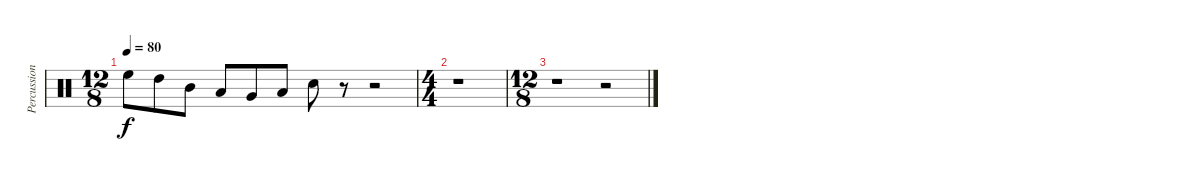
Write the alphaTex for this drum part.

\track ("Percussion" "Percussion") {instrument percussion}
\staff {score}
\articulation defaults
\ts (12 8)
\tempo 80
\clef neutral
\ks c "High Floor Tom (hit)".8{dy f} "High Tom (hit)".8 "Mid Tom (hit)".8 "Low Tom (hit)".8 "Very Low Tom (hit)".8 "Low Floor Tom (hit)".8 "Electric Snare (hit)".8
r.8 r.2 |
\ts (4 4)
r.1 |
\ts (12 8)
r.1 r.2
